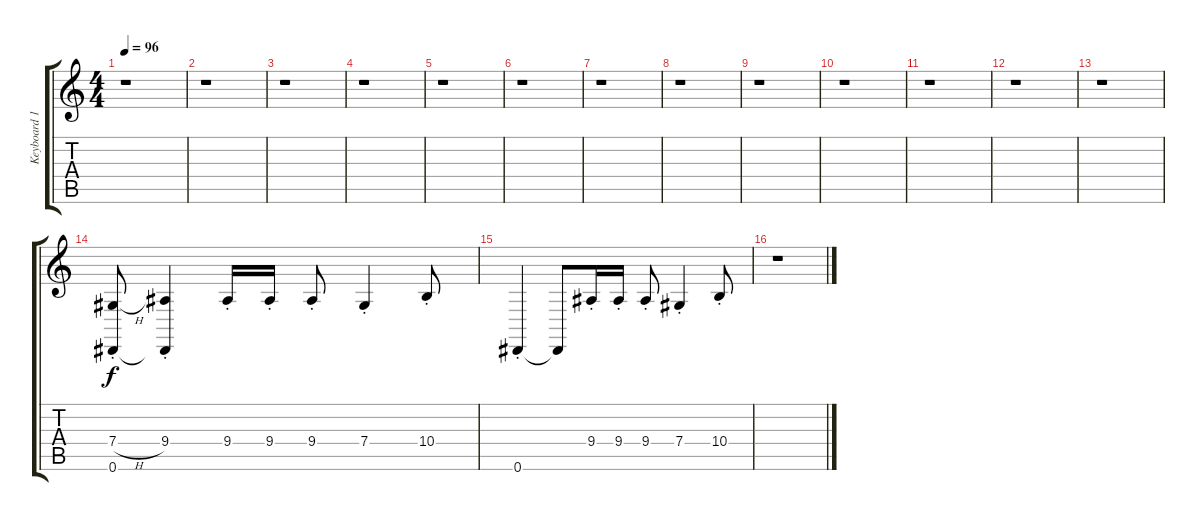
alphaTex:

\track ("Keyboard 1" "Keyboard 1") {instrument violin}
\staff {score tabs}
\tuning (Eb4 Bb3 Gb3 Db3 Ab2 Eb2) {hide}
\ts (4 4)
\tempo 96
\clef g2
\ks c
r.1{dy f} |
r.1 |
r.1 |
r.1 |
r.1 |
r.1 |
r.1 |
r.1 |
r.1 |
r.1 |
r.1 |
r.1 |
r.1 |
(7.4{h st} 0.6{st}).8 (9.4{st} 0.6{t}).4 9.4{st}.16 9.4{st}.16 9.4{st}.8 7.4{st}.4 10.4{st}.8 |
0.6{st}.4 0.6{t}.8 9.4{st}.16 9.4{st}.16 9.4{st}.8 7.4{st}.4 10.4{st}.8 |
r.1
